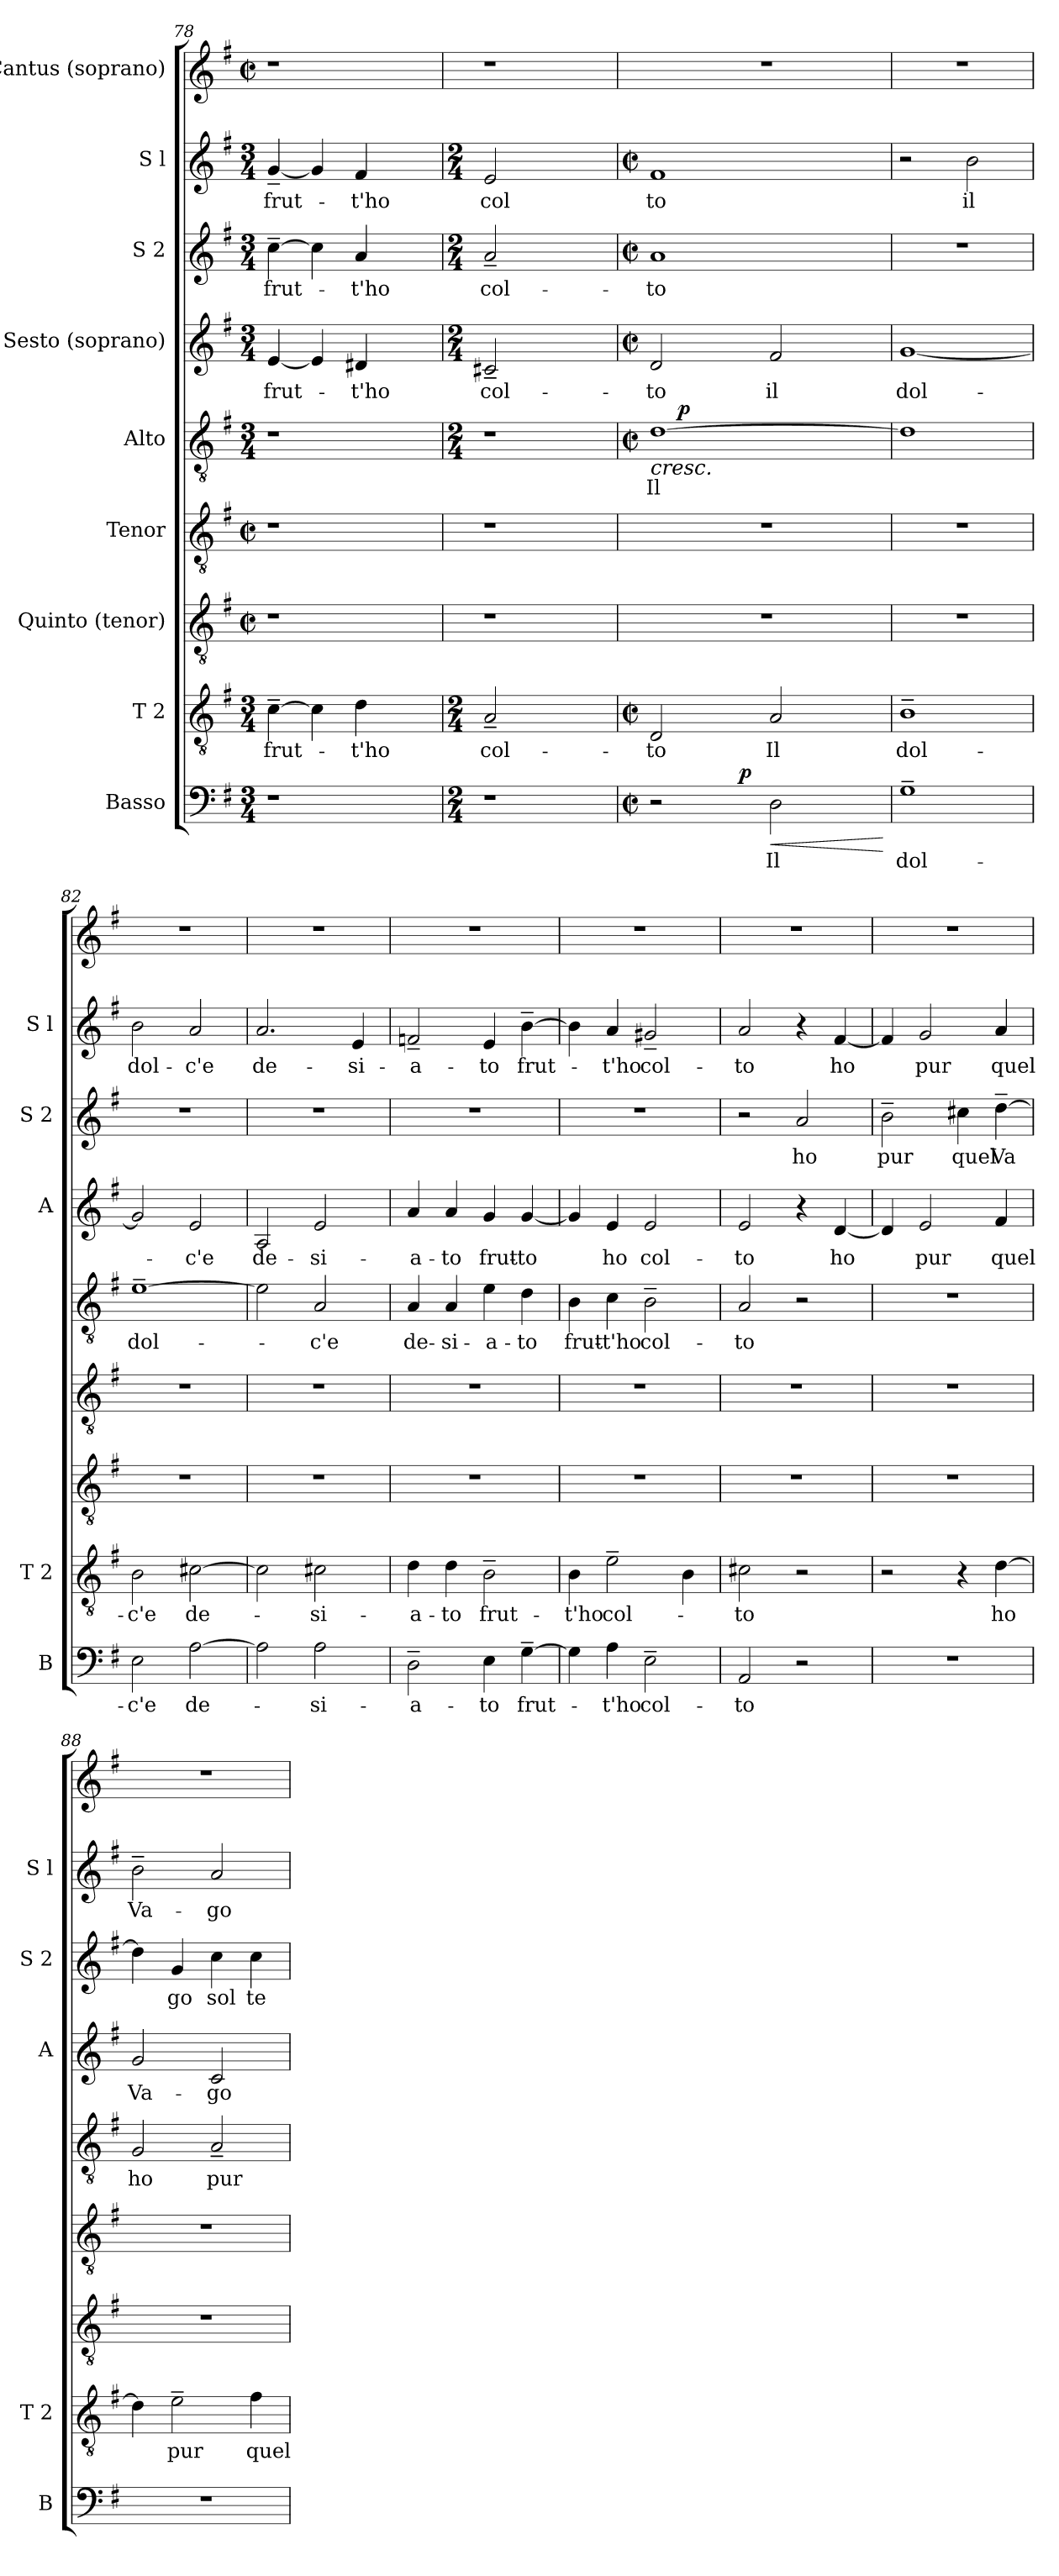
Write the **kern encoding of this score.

**kern	**text	**dynam	**kern	**text	**kern	**kern	**kern	**text	**dynam	**kern	**text	**kern	**text	**kern	**text	**kern
*part9	*part9	*part9	*part8	*part8	*part7	*part6	*part5	*part5	*part5	*part4	*part4	*part3	*part3	*part2	*part2	*part1
*staff9	*staff9	*staff9	*staff8	*staff8	*staff7	*staff6	*staff5	*staff5	*staff5	*staff4	*staff4	*staff3	*staff3	*staff2	*staff2	*staff1
*I"Basso	*	*	*I"T 2	*	*I"Quinto (tenor)	*I"Tenor	*I"Alto	*	*	*I"Sesto (soprano)	*	*I"S 2	*	*I"S l	*	*I"Cantus (soprano)
*I'B	*	*	*I'T 2	*	*	*	*	*	*	*I'A	*	*I'S 2	*	*I'S l	*	*
*clefF4	*	*	*clefGv2	*	*clefGv2	*clefGv2	*clefGv2	*	*	*clefG2	*	*clefG2	*	*clefG2	*	*clefG2
*k[f#]	*	*	*k[f#]	*	*k[f#]	*k[f#]	*k[f#]	*	*	*k[f#]	*	*k[f#]	*	*k[f#]	*	*k[f#]
*G:	*	*	*G:	*	*G:	*G:	*G:	*	*	*G:	*	*G:	*	*G:	*	*G:
*M3/4	*	*	*M3/4	*	*M2/2	*M2/2	*M3/4	*	*	*M3/4	*	*M3/4	*	*M3/4	*	*M2/2
*	*	*	*	*	*met(c|)	*met(c|)	*	*	*	*	*	*	*	*	*	*met(c|)
=78	=78	=78	=78	=78	=78	=78	=78	=78	=78	=78	=78	=78	=78	=78	=78	=78
!LO:N:vis=1	!	!	!	!LO:LY:b:cj	!	!	!LO:N:vis=1	!	!	!	!LO:LY:b:cj	!	!LO:LY:b:cj	!	!LO:LY:b:cj	!
2.r	.	.	[>4c~>\	frut-	1r	1r	2.r	.	.	[<4e/	frut-	[>4cc~>\	frut-	[<4g~</	frut-	1r
.	.	.	4c\]	.	.	.	.	.	.	4e/]	.	4cc\]	.	4g/]	.	.
!	!	!	!	!LO:LY:b:cj	!	!	!	!	!	!	!LO:LY:b:cj	!	!LO:LY:b:cj	!	!LO:LY:b:cj	!
.	.	.	4d\	-t'ho	.	.	.	.	.	4d#X/	-t'ho	4a/	-t'ho	4f#/	-t'ho	.
4ryy	.	.	4ryy	.	.	.	4ryy	.	.	4ryy	.	4ryy	.	4ryy	.	.
=79	=79	=79	=79	=79	=79	=79	=79	=79	=79	=79	=79	=79	=79	=79	=79	=79
*M2/4	*	*	*M2/4	*	*	*	*M2/4	*	*	*M2/4	*	*M2/4	*	*M2/4	*	*
!LO:N:vis=1	!	!	!	!LO:LY:b:cj	!	!	!LO:N:vis=1	!	!	!	!LO:LY:b:cj	!	!LO:LY:b:cj	!	!LO:LY:b:cj	!
2r	.	.	2A~</	col-	1r	1r	2r	.	.	2c#X~</	col-	2a~</	col-	2e/	col	1r
2ryy	.	.	2ryy	.	.	.	2ryy	.	.	2ryy	.	2ryy	.	2ryy	.	.
=80	=80	=80	=80	=80	=80	=80	=80	=80	=80	=80	=80	=80	=80	=80	=80	=80
*M2/2	*	*	*M2/2	*	*	*	*M2/2	*	*	*M2/2	*	*M2/2	*	*M2/2	*	*
*met(c|)	*	*	*met(c|)	*	*	*	*met(c|)	*	*	*met(c|)	*	*met(c|)	*	*met(c|)	*	*
!	!	!	!	!LO:LY:b:cj	!	!	!	!LO:LY:b:cj	!LO:HP:b	!	!LO:LY:b:cj	!	!LO:LY:b:cj	!	!LO:LY:b:cj	!
*^	*	*	*	*	*	*	*^	*	*	*	*	*	*	*	*	*
2r	4ryy	.	.	2D/	-to	1r	1r	[>1d	16ryy	Il	<	2d/	-to	1a	-to	1f#	to	1r
.	.	.	.	.	.	.	.	.	64ryy	.	.	.	.	.	.	.	.	.
!	!	!	!	!	!	!	!	!	!	!	!LO:DY:a	!	!	!	!	!	!	!
.	.	.	.	.	.	.	.	.	2ryy	.	p	.	.	.	.	.	.	.
.	16..ryy	.	.	.	.	.	.	.	.	.	.	.	.	.	.	.	.	.
!	!	!	!LO:DY:a	!	!	!	!	!	!	!	!	!	!	!	!	!	!	!
.	2ryy	.	p	.	.	.	.	.	.	.	.	.	.	.	.	.	.	.
!	!	!LO:LY:b:cj	!LO:HP:b	!	!LO:LY:b:cj	!	!	!	!	!	!	!	!LO:LY:b:cj	!	!	!	!	!
2D\	.	Il	<	2A/	Il	.	.	.	.	.	.	2f#/	il	.	.	.	.	.
.	.	.	.	.	.	.	.	.	4ryy	.	.	.	.	.	.	.	.	.
.	.	.	.	.	.	.	.	.	8ryy	.	.	.	.	.	.	.	.	.
.	8ryy	.	.	.	.	.	.	.	.	.	.	.	.	.	.	.	.	.
.	.	.	.	.	.	.	.	.	32.ryy	.	.	.	.	.	.	.	.	.
.	64ryy	.	.	.	.	.	.	.	.	.	.	.	.	.	.	.	.	.
.	.	.	[	.	.	.	.	.	.	.	[	.	.	.	.	.	.	.
=81	=81	=81	=81	=81	=81	=81	=81	=81	=81	=81	=81	=81	=81	=81	=81	=81	=81	=81
!	!	!LO:LY:b:cj	!	!	!LO:LY:b:cj	!	!	!	!	!	!	!	!LO:LY:b:cj	!	!	!	!	!
*v	*v	*	*	*	*	*	*	*v	*v	*	*	*	*	*	*	*	*	*
1G~>	dol-	.	1B~>	dol-	1r	1r	1d]	.	.	[<1g	dol-	1r	.	2r	.	1r
!	!	!	!	!	!	!	!	!	!	!	!	!	!	!	!LO:LY:b:cj	!
.	.	.	.	.	.	.	.	.	.	.	.	.	.	2b\	il	.
=82	=82	=82	=82	=82	=82	=82	=82	=82	=82	=82	=82	=82	=82	=82	=82	=82
!	!LO:LY:b:cj	!	!	!LO:LY:b:cj	!	!	!	!LO:LY:b:cj	!	!	!	!	!	!	!LO:LY:b:cj	!
2E\	-c'e	.	2B\	-c'e	1r	1r	[>1e~>	dol-	.	2g/]	.	1r	.	2b\	dol-	1r
!	!LO:LY:b:cj	!	!	!LO:LY:b:cj	!	!	!	!	!	!	!LO:LY:b:cj	!	!	!	!LO:LY:b:cj	!
[>2A\	de-	.	[>2c#X\	de-	.	.	.	.	.	2e/	-c'e	.	.	2a/	-c'e	.
=83	=83	=83	=83	=83	=83	=83	=83	=83	=83	=83	=83	=83	=83	=83	=83	=83
!	!	!	!	!	!	!	!	!	!	!	!LO:LY:b:cj	!	!	!	!LO:LY:b:cj	!
2A\]	.	.	2c#\]	.	1r	1r	2e\]	.	.	2A/	de-	1r	.	2.a/	de-	1r
!	!LO:LY:b:cj	!	!	!LO:LY:b:cj	!	!	!	!LO:LY:b:cj	!	!	!LO:LY:b:cj	!	!	!	!	!
2A\	-si-	.	2c#X\	-si-	.	.	2A/	-c'e	.	2e/	-si-	.	.	.	.	.
!	!	!	!	!	!	!	!	!	!	!	!	!	!	!	!LO:LY:b:cj	!
.	.	.	.	.	.	.	.	.	.	.	.	.	.	4e/	-si-	.
!!LO:LB:g=z
=84	=84	=84	=84	=84	=84	=84	=84	=84	=84	=84	=84	=84	=84	=84	=84	=84
!	!LO:LY:b:cj	!	!	!LO:LY:b:cj	!	!	!	!LO:LY:b:cj	!	!	!LO:LY:b:cj	!	!	!	!LO:LY:b:cj	!
2D~>\	-a-	.	4d\	-a-	1r	1r	4A/	de-	.	4a/	-a-	1r	.	2fn~</	-a-	1r
!	!	!	!	!LO:LY:b:cj	!	!	!	!LO:LY:b:cj	!	!	!LO:LY:b:cj	!	!	!	!	!
.	.	.	4d\	-to	.	.	4A/	-si-	.	4a/	-to	.	.	.	.	.
!	!LO:LY:b:cj	!	!	!LO:LY:b:cj	!	!	!	!LO:LY:b:cj	!	!	!LO:LY:b:cj	!	!	!	!LO:LY:b:cj	!
4E\	-to	.	2B~>\	frut-	.	.	4e\	-a-	.	4g/	frut-	.	.	4e/	-to	.
!	!LO:LY:b:cj	!	!	!	!	!	!	!LO:LY:b:cj	!	!	!LO:LY:b:cj	!	!	!	!LO:LY:b:cj	!
[>4G~>\	frut-	.	.	.	.	.	4d\	-to	.	[<4g/	-to	.	.	[>4b~>\	frut-	.
=85	=85	=85	=85	=85	=85	=85	=85	=85	=85	=85	=85	=85	=85	=85	=85	=85
!	!	!	!	!LO:LY:b:cj	!	!	!	!LO:LY:b	!	!	!	!	!	!	!	!
4G\]	.	.	4B\	-t'ho	1r	1r	4B\	frut-	.	4g/]	.	1r	.	4b\]	.	1r
!	!LO:LY:b:cj	!	!	!LO:LY:b:cj	!	!	!	!LO:LY:b:rj	!	!	!LO:LY:b:cj	!	!	!	!LO:LY:b:cj	!
4A\	-t'ho	.	2e~>\	col-	.	.	4c\	-t'ho	.	4e/	ho	.	.	4a/	-t'ho	.
!	!LO:LY:b:cj	!	!	!	!	!	!	!LO:LY:b:cj	!	!	!LO:LY:b:cj	!	!	!	!LO:LY:b:cj	!
2E~>\	col-	.	.	.	.	.	2B~>\	col-	.	2e/	col-	.	.	2g#X~</	col-	.
.	.	.	4B\	.	.	.	.	.	.	.	.	.	.	.	.	.
=86	=86	=86	=86	=86	=86	=86	=86	=86	=86	=86	=86	=86	=86	=86	=86	=86
!	!LO:LY:b:cj	!	!	!LO:LY:b:cj	!	!	!	!LO:LY:b:cj	!	!	!LO:LY:b:cj	!	!	!	!LO:LY:b:cj	!
2AA/	-to	.	2c#X\	-to	1r	1r	2A/	-to	.	2e/	-to	2r	.	2a/	-to	1r
!	!	!	!	!	!	!	!	!	!	!	!	!	!LO:LY:b:cj	!	!	!
2r	.	.	2r	.	.	.	2r	.	.	4r	.	2a/	ho	4r	.	.
!	!	!	!	!	!	!	!	!	!	!	!LO:LY:b:cj	!	!	!	!LO:LY:b:cj	!
.	.	.	.	.	.	.	.	.	.	[<4d/	ho	.	.	[<4f#/	ho	.
=87	=87	=87	=87	=87	=87	=87	=87	=87	=87	=87	=87	=87	=87	=87	=87	=87
!	!	!	!	!	!	!	!	!	!	!	!	!	!LO:LY:b:cj	!	!	!
1r	.	.	2r	.	1r	1r	1r	.	.	4d/]	.	2b~>\	pur	4f#/]	.	1r
!	!	!	!	!	!	!	!	!	!	!	!LO:LY:b:cj	!	!	!	!LO:LY:b:cj	!
.	.	.	.	.	.	.	.	.	.	2e/	pur	.	.	2g/	pur	.
!	!	!	!	!	!	!	!	!	!	!	!	!	!LO:LY:b:cj	!	!	!
.	.	.	4r	.	.	.	.	.	.	.	.	4cc#X\	quel	.	.	.
!	!	!	!	!LO:LY:b:cj	!	!	!	!	!	!	!LO:LY:b:cj	!	!LO:LY:b:cj	!	!LO:LY:b:cj	!
.	.	.	[>4d\	ho	.	.	.	.	.	4f#/	quel	[>4dd~>\	Va	4a/	quel	.
=88	=88	=88	=88	=88	=88	=88	=88	=88	=88	=88	=88	=88	=88	=88	=88	=88
!	!	!	!	!	!	!	!	!LO:LY:b:cj	!	!	!LO:LY:b:cj	!	!	!	!LO:LY:b:cj	!
1r	.	.	4d\]	.	1r	1r	2G/	ho	.	2g/	Va-	4dd\]	.	2b~>\	Va-	1r
!	!	!	!	!LO:LY:b:cj	!	!	!	!	!	!	!	!	!LO:LY:b:cj	!	!	!
.	.	.	2e~>\	pur	.	.	.	.	.	.	.	4g/	go	.	.	.
!	!	!	!	!	!	!	!	!LO:LY:b:cj	!	!	!LO:LY:b:cj	!	!LO:LY:b:cj	!	!LO:LY:b:cj	!
.	.	.	.	.	.	.	2A~</	pur	.	2c/	-go	4cc\	sol	2a/	-go	.
!	!	!	!	!LO:LY:b:cj	!	!	!	!	!	!	!	!	!LO:LY:b:cj	!	!	!
.	.	.	4f#\	quel	.	.	.	.	.	.	.	4cc\	te-	.	.	.
=	=	=	=	=	=	=	=	=	=	=	=	=	=	=	=	=
*-	*-	*-	*-	*-	*-	*-	*-	*-	*-	*-	*-	*-	*-	*-	*-	*-
